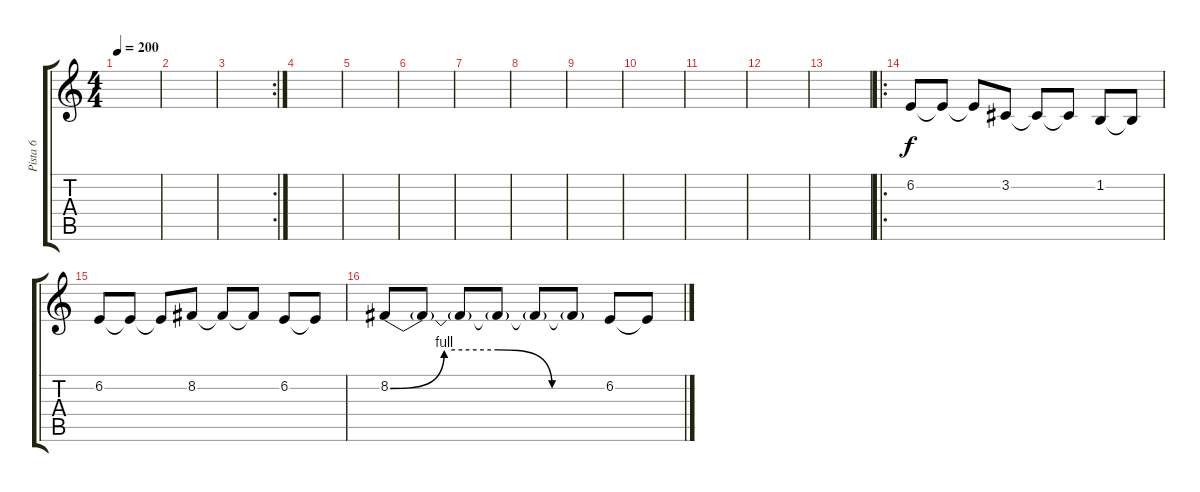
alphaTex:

\track ("Pista 6" "Pista 6") {instrument frenchhorn}
\staff {score tabs}
\tuning (Eb4 Bb3 Gb3 Db3 Ab2 Eb2) {hide}
\ts (4 4)
\tempo 200
\clef g2
\ks c
|
|
\rc 2
|
|
|
|
|
|
|
|
|
|
|
\ro
6.2.8 6.2{t}.8 6.2{t}.8 3.2.8 3.2{t}.8 3.2{t}.8 1.2.8 1.2{t}.8 |
6.2.8 6.2{t}.8 6.2{t}.8 8.2.8 8.2{t}.8 8.2{t}.8 6.2.8 6.2{t}.8 |
8.2{be (custom 0 0 15 4 30 4 45 0 60 0)}.8 8.2{t}.8 8.2{t}.8 8.2{t}.8 8.2{t}.8 8.2{t}.8 6.2.8 6.2{t}.8
